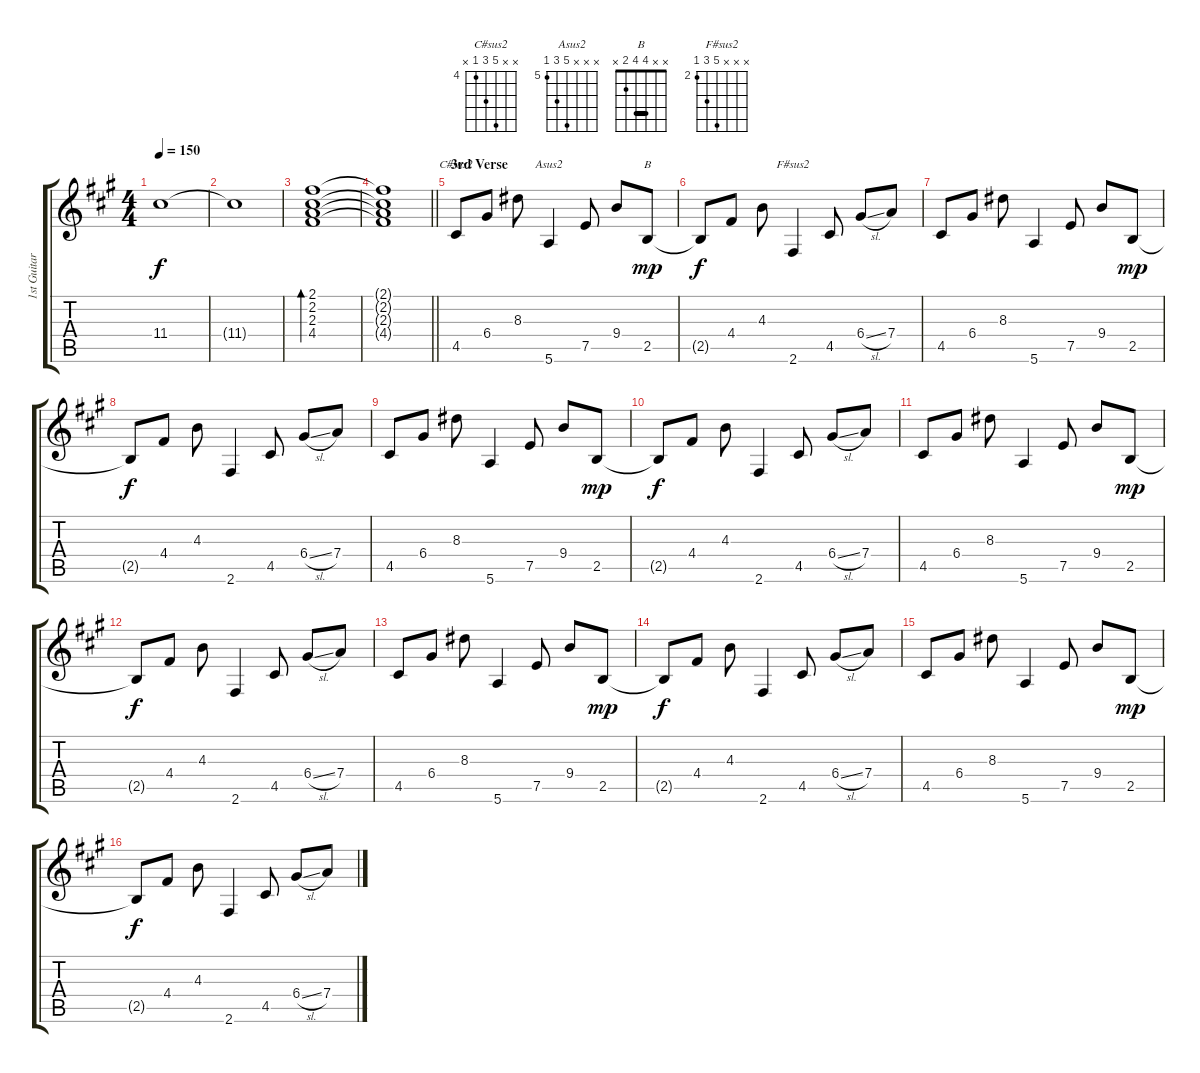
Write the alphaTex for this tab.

\track ("1st Guitar" "1st Guitar") {instrument electricguitarjazz}
\staff {score tabs}
\tuning (E4 B3 G3 D3 A2 E2) {hide}
\chord ("C#sus2" x x 8 6 4 x) {firstfret 4}
\chord ("Asus2" x x x 9 7 5) {firstfret 5}
\chord ("B" x x 4 4 2 x) {barre 4}
\chord ("F#sus2" x x x 6 4 2) {firstfret 2}
\ts (4 4)
\tempo 150
\clef g2
\ks a
11.4{t}.1{dy f} |
11.4{t}.1 |
(2.1 2.2 2.3 4.4).1{bd 240} |
\barLineRight lightlight
(2.1{t} 2.2{t} 2.3{t} 4.4{t}).1 |
\section ("" "3rd Verse")
4.5.8{ch "C#sus2"} 6.4.8 8.3.8 5.6.4{ch "Asus2"} 7.5.8 9.4.8 2.5.8{ch "B" dy mp} |
2.5{t}.8{dy f} 4.4.8 4.3.8 2.6.4{ch "F#sus2"} 4.5.8 6.4{sl}.8 7.4.8 |
4.5.8 6.4.8 8.3.8 5.6.4 7.5.8 9.4.8 2.5.8{dy mp} |
2.5{t}.8{dy f} 4.4.8 4.3.8 2.6.4 4.5.8 6.4{sl}.8 7.4.8 |
4.5.8 6.4.8 8.3.8 5.6.4 7.5.8 9.4.8 2.5.8{dy mp} |
2.5{t}.8{dy f} 4.4.8 4.3.8 2.6.4 4.5.8 6.4{sl}.8 7.4.8 |
4.5.8 6.4.8 8.3.8 5.6.4 7.5.8 9.4.8 2.5.8{dy mp} |
2.5{t}.8{dy f} 4.4.8 4.3.8 2.6.4 4.5.8 6.4{sl}.8 7.4.8 |
4.5.8 6.4.8 8.3.8 5.6.4 7.5.8 9.4.8 2.5.8{dy mp} |
2.5{t}.8{dy f} 4.4.8 4.3.8 2.6.4 4.5.8 6.4{sl}.8 7.4.8 |
4.5.8 6.4.8 8.3.8 5.6.4 7.5.8 9.4.8 2.5.8{dy mp} |
2.5{t}.8{dy f} 4.4.8 4.3.8 2.6.4 4.5.8 6.4{sl}.8 7.4.8
